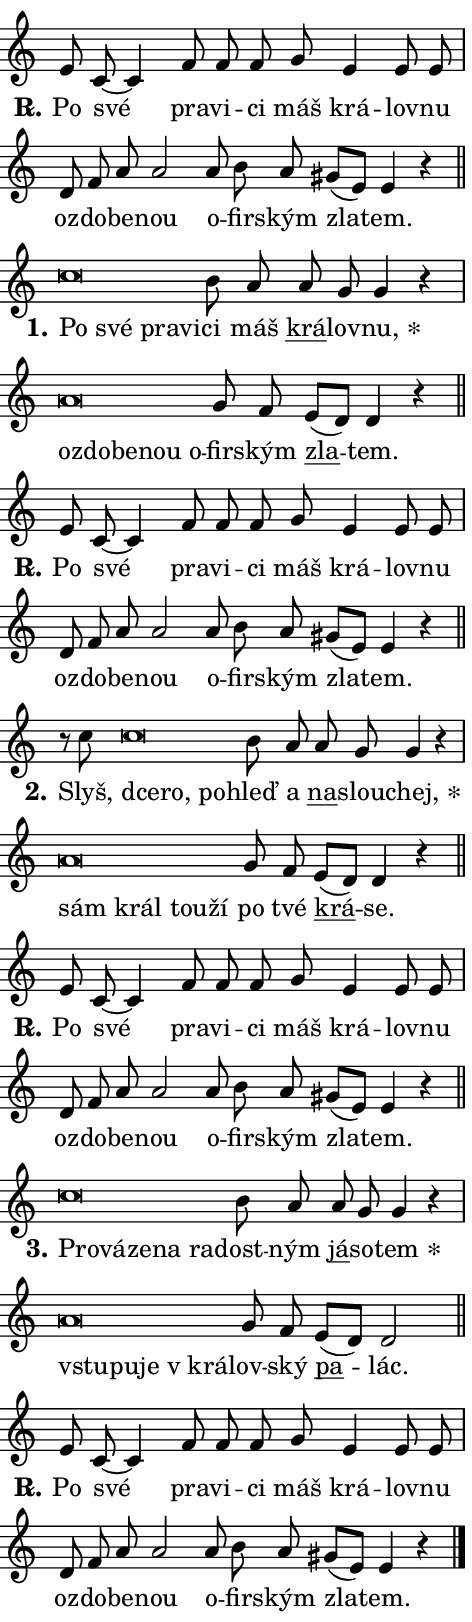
\version "2.24.0"
\header { tagline = "" }
\paper {
  indent = 0\cm
  top-margin = 0\cm
  right-margin = 0.13\cm % to fit lyric hyphens
  bottom-margin = 0\cm
  left-margin = 0\cm
  paper-width = 8\cm
  page-breaking = #ly:one-page-breaking
  system-system-spacing.basic-distance = #11
  score-system-spacing.basic-distance = #11
  ragged-last = ##f
}


%% Author: Thomas Morley
%% https://lists.gnu.org/archive/html/lilypond-user/2020-05/msg00002.html
#(define (line-position grob)
"Returns position of @var[grob} in current system:
   @code{'start}, if at first time-step
   @code{'end}, if at last time-step
   @code{'middle} otherwise
"
  (let* ((col (ly:item-get-column grob))
         (ln (ly:grob-object col 'left-neighbor))
         (rn (ly:grob-object col 'right-neighbor))
         (col-to-check-left (if (ly:grob? ln) ln col))
         (col-to-check-right (if (ly:grob? rn) rn col))
         (break-dir-left
           (and
             (ly:grob-property col-to-check-left 'non-musical #f)
             (ly:item-break-dir col-to-check-left)))
         (break-dir-right
           (and
             (ly:grob-property col-to-check-right 'non-musical #f)
             (ly:item-break-dir col-to-check-right))))
        (cond ((eqv? 1 break-dir-left) 'start)
              ((eqv? -1 break-dir-right) 'end)
              (else 'middle))))

#(define (tranparent-at-line-position vctor)
  (lambda (grob)
  "Relying on @code{line-position} select the relevant enry from @var{vctor}.
Used to determine transparency,"
    (case (line-position grob)
      ((end) (not (vector-ref vctor 0)))
      ((middle) (not (vector-ref vctor 1)))
      ((start) (not (vector-ref vctor 2))))))

noteHeadBreakVisibility =
#(define-music-function (break-visibility)(vector?)
"Makes @code{NoteHead}s transparent relying on @var{break-visibility}"
#{
  \override NoteHead.transparent =
    #(tranparent-at-line-position break-visibility)
#})

#(define delete-ledgers-for-transparent-note-heads
  (lambda (grob)
    "Reads whether a @code{NoteHead} is transparent.
If so this @code{NoteHead} is removed from @code{'note-heads} from
@var{grob}, which is supposed to be @code{LedgerLineSpanner}.
As a result ledgers are not printed for this @code{NoteHead}"
    (let* ((nhds-array (ly:grob-object grob 'note-heads))
           (nhds-list
             (if (ly:grob-array? nhds-array)
                 (ly:grob-array->list nhds-array)
                 '()))
           ;; Relies on the transparent-property being done before
           ;; Staff.LedgerLineSpanner.after-line-breaking is executed.
           ;; This is fragile ...
           (to-keep
             (remove
               (lambda (nhd)
                 (ly:grob-property nhd 'transparent #f))
               nhds-list)))
      ;; TODO find a better method to iterate over grob-arrays, similiar
      ;; to filter/remove etc for lists
      ;; For now rebuilt from scratch
      (set! (ly:grob-object grob 'note-heads)  '())
      (for-each
        (lambda (nhd)
          (ly:pointer-group-interface::add-grob grob 'note-heads nhd))
        to-keep))))

squashNotes = {
  \override NoteHead.X-extent = #'(-0.2 . 0.2)
  \override NoteHead.Y-extent = #'(-0.75 . 0)
  \override NoteHead.stencil =
    #(lambda (grob)
       (let ((pos (ly:grob-property grob 'staff-position)))
         (begin
           (if (< pos -7) (display "ERROR: Lower brevis then expected\n") (display ""))
           (if (<= pos -6) ly:text-interface::print ly:note-head::print))))
}
unSquashNotes = {
  \revert NoteHead.X-extent
  \revert NoteHead.Y-extent
  \revert NoteHead.stencil
}

hideNotes = \noteHeadBreakVisibility #begin-of-line-visible
unHideNotes = \noteHeadBreakVisibility #all-visible

% work-around for resetting accidentals
% https://lilypond.org/doc/v2.23/Documentation/notation/displaying-rhythms#unmetered-music
cadenzaMeasure = {
  \cadenzaOff
  \partial 1024 s1024
  \cadenzaOn
}

#(define-markup-command (accent layout props text) (markup?)
  "Underline accented syllable"
  (interpret-markup layout props
    #{\markup \override #'(offset . 4.3) \underline { #text }#}))

responsum = \markup \concat {
  "R" \hspace #-1.05 \path #0.1 #'((moveto 0 0.07) (lineto 0.9 0.8)) \hspace #0.05 "."
}

spaceSize = #0.6828661417322834 % exact space size for TeX Gyre Schola

\layout {
  \context {
    \Staff
    \remove "Time_signature_engraver"
    \override LedgerLineSpanner.after-line-breaking = #delete-ledgers-for-transparent-note-heads
  }
  \context {
    \Lyrics {
      \override LyricSpace.minimum-distance = \spaceSize
      \override LyricText.font-name = #"TeX Gyre Schola"
      \override LyricText.font-size = 1
      \override StanzaNumber.font-name = #"TeX Gyre Schola Bold"
      \override StanzaNumber.font-size = 1
    }
  }
  \context {
    \Score 
    \override NoteHead.text =
      #(lambda (grob) 
        (let ((pos (ly:grob-property grob 'staff-position)))
          #{\markup {
            \combine
              \halign #-0.55 \raise #(if (= pos -6) 0 0.5) \override #'(thickness . 2) \draw-line #'(3.2 . 0)
              \musicglyph "noteheads.sM1"
          }#}))
  }
}

% magnetic-lyrics.ily
%
%   written by
%     Jean Abou Samra <jean@abou-samra.fr>
%     Werner Lemberg <wl@gnu.org>
%
%   adapted by
%     Jiri Hon <jiri.hon@gmail.com>
%
% Version 2022-Apr-15

% https://www.mail-archive.com/lilypond-user@gnu.org/msg149350.html

#(define (Left_hyphen_pointer_engraver context)
   "Collect syllable-hyphen-syllable occurrences in lyrics and store
them in properties.  This engraver only looks to the left.  For
example, if the lyrics input is @code{foo -- bar}, it does the
following.

@itemize @bullet
@item
Set the @code{text} property of the @code{LyricHyphen} grob between
@q{foo} and @q{bar} to @code{foo}.

@item
Set the @code{left-hyphen} property of the @code{LyricText} grob with
text @q{foo} to the @code{LyricHyphen} grob between @q{foo} and
@q{bar}.
@end itemize

Use this auxiliary engraver in combination with the
@code{lyric-@/text::@/apply-@/magnetic-@/offset!} hook."
   (let ((hyphen #f)
         (text #f))
     (make-engraver
      (acknowledgers
       ((lyric-syllable-interface engraver grob source-engraver)
        (set! text grob)))
      (end-acknowledgers
       ((lyric-hyphen-interface engraver grob source-engraver)
        ;(when (not (grob::has-interface grob 'lyric-space-interface))
          (set! hyphen grob)));)
      ((stop-translation-timestep engraver)
       (when (and text hyphen)
         (ly:grob-set-object! text 'left-hyphen hyphen))
       (set! text #f)
       (set! hyphen #f)))))

#(define (lyric-text::apply-magnetic-offset! grob)
   "If the space between two syllables is less than the value in
property @code{LyricText@/.details@/.squash-threshold}, move the right
syllable to the left so that it gets concatenated with the left
syllable.

Use this function as a hook for
@code{LyricText@/.after-@/line-@/breaking} if the
@code{Left_@/hyphen_@/pointer_@/engraver} is active."
   (let ((hyphen (ly:grob-object grob 'left-hyphen #f)))
     (when hyphen
       (let ((left-text (ly:spanner-bound hyphen LEFT)))
         (when (grob::has-interface left-text 'lyric-syllable-interface)
           (let* ((common (ly:grob-common-refpoint grob left-text X))
                  (this-x-ext (ly:grob-extent grob common X))
                  (left-x-ext
                   (begin
                     ;; Trigger magnetism for left-text.
                     (ly:grob-property left-text 'after-line-breaking)
                     (ly:grob-extent left-text common X)))
                  ;; `delta` is the gap width between two syllables.
                  (delta (- (interval-start this-x-ext)
                            (interval-end left-x-ext)))
                  (details (ly:grob-property grob 'details))
                  (threshold (assoc-get 'squash-threshold details 0.2)))
             (when (< delta threshold)
               (let* (;; We have to manipulate the input text so that
                      ;; ligatures crossing syllable boundaries are not
                      ;; disabled.  For languages based on the Latin
                      ;; script this is essentially a beautification.
                      ;; However, for non-Western scripts it can be a
                      ;; necessity.
                      (lt (ly:grob-property left-text 'text))
                      (rt (ly:grob-property grob 'text))
                      (is-space (grob::has-interface hyphen 'lyric-space-interface))
                      (space (if is-space " " ""))
                      (extra-delta (if is-space spaceSize 0))
                      ;; Append new syllable.
                      (ltrt-space (if (and (string? lt) (string? rt))
                                (string-append lt space rt)
                                (make-concat-markup (list lt space rt))))
                      ;; Right-align `ltrt` to the right side.
                      (ltrt-space-markup (grob-interpret-markup
                               grob
                               (make-translate-markup
                                (cons (interval-length this-x-ext) 0)
                                (make-right-align-markup ltrt-space)))))
                 (begin
                   ;; Don't print `left-text`.
                   (ly:grob-set-property! left-text 'stencil #f)
                   ;; Set text and stencil (which holds all collected
                   ;; syllables so far) and shift it to the left.
                   (ly:grob-set-property! grob 'text ltrt-space)
                   (ly:grob-set-property! grob 'stencil ltrt-space-markup)
                   (ly:grob-translate-axis! grob (- (- delta extra-delta)) X))))))))))


#(define (lyric-hyphen::displace-bounds-first grob)
   ;; Make very sure this callback isn't triggered too early.
   (let ((left (ly:spanner-bound grob LEFT))
         (right (ly:spanner-bound grob RIGHT)))
     (ly:grob-property left 'after-line-breaking)
     (ly:grob-property right 'after-line-breaking)
     (ly:lyric-hyphen::print grob)))

squashThreshold = #0.4

\layout {
  \context {
    \Lyrics
    \consists #Left_hyphen_pointer_engraver
    \override LyricText.after-line-breaking =
      #lyric-text::apply-magnetic-offset!
    \override LyricHyphen.stencil = #lyric-hyphen::displace-bounds-first
    \override LyricText.details.squash-threshold = \squashThreshold
    \override LyricHyphen.minimum-distance = 0
    \override LyricHyphen.minimum-length = \squashThreshold
  }
}

squashText = \override LyricText.details.squash-threshold = 9999
unSquashText = \override LyricText.details.squash-threshold = \squashThreshold

leftText = \override LyricText.self-alignment-X = #LEFT
unLeftText = \revert LyricText.self-alignment-X

starOffset = #(lambda (grob) 
                (let ((x_offset (ly:self-alignment-interface::aligned-on-x-parent grob)))
                  (if (= x_offset 0) 0 (+ x_offset 1.2))))

star = #(define-music-function (syllable)(string?)
"Append star separator at the end of a syllable"
#{
  \once \override LyricText.X-offset = #starOffset
  \lyricmode { \markup {
    #syllable
    \override #'((font-name . "TeX Gyre Schola Bold")) \hspace #0.2 \lower #0.65 \larger "*"
  } }
#})

starAccent = #(define-music-function (syllable)(string?)
"Append star separator at the end of a syllable and make accent"
#{
  \once \override LyricText.X-offset = #starOffset
  \lyricmode { \markup {
    \accent #syllable
    \override #'((font-name . "TeX Gyre Schola Bold")) \hspace #0.2 \lower #0.65 \larger "*"
  } }
#})

breath = #(define-music-function (syllable)(string?)
"Append breathing indicator at the end of a syllable"
#{
  \lyricmode { \markup { #syllable "+" } }
#})

optionalBreath = #(define-music-function (syllable)(string?)
"Append optional breathing indicator at the end of a syllable"
#{
  \lyricmode { \markup { #syllable "(+)" } }
#})


\score {
    <<
        \new Voice = "melody" { \cadenzaOn \key c \major \relative { e'8 c~ c4 f8 f f g \bar "" e4 e8 e \cadenzaMeasure \bar "|" d f a a2 \bar "" a8 b a gis[( e)] e4 r \cadenzaMeasure \bar "||" \break } }
        \new Lyrics \lyricsto "melody" { \lyricmode { \set stanza = \responsum
Po své pra -- vi -- ci máš krá -- lov -- nu oz -- do -- be -- nou o -- fir -- ským zla -- tem. } }
    >>
    \layout {}
}

\score {
    <<
        \new Voice = "melody" { \cadenzaOn \key c \major \relative { \squashNotes c''\breve*1/16 \hideNotes \breve*1/16 \bar "" \breve*1/16 \breve*1/16 \bar "" \unHideNotes \unSquashNotes b8 a \bar "" a g g4 r \cadenzaMeasure \bar "|" \squashNotes a\breve*1/16 \hideNotes \breve*1/16 \bar "" \breve*1/16 \bar "" \breve*1/16 \breve*1/16 \bar "" \unHideNotes \unSquashNotes g8 f \bar "" e[( d)] d4 r \cadenzaMeasure \bar "||" \break } }
        \new Lyrics \lyricsto "melody" { \lyricmode { \set stanza = "1."
\leftText Po \squashText své pra -- vi -- \unLeftText \unSquashText ci máš \markup \accent krá -- lov -- \star nu, \leftText oz -- \squashText do -- be -- nou o -- \unLeftText \unSquashText fir -- ským \markup \accent zla -- tem. } }
    >>
    \layout {}
}

\score {
    <<
        \new Voice = "melody" { \cadenzaOn \key c \major \relative { e'8 c~ c4 f8 f f g \bar "" e4 e8 e \cadenzaMeasure \bar "|" d f a a2 \bar "" a8 b a gis[( e)] e4 r \cadenzaMeasure \bar "||" \break } }
        \new Lyrics \lyricsto "melody" { \lyricmode { \set stanza = \responsum
Po své pra -- vi -- ci máš krá -- lov -- nu oz -- do -- be -- nou o -- fir -- ským zla -- tem. } }
    >>
    \layout {}
}

\score {
    <<
        \new Voice = "melody" { \cadenzaOn \key c \major \relative { r8 c''8 \squashNotes c\breve*1/16 \hideNotes \breve*1/16 \breve*1/16 \bar "" \unHideNotes \unSquashNotes b8 a \bar "" a g g4 r \cadenzaMeasure \bar "|" \squashNotes a\breve*1/16 \hideNotes \breve*1/16 \bar "" \breve*1/16 \breve*1/16 \bar "" \unHideNotes \unSquashNotes g8 f \bar "" e[( d)] d4 r \cadenzaMeasure \bar "||" \break } }
        \new Lyrics \lyricsto "melody" { \lyricmode { \set stanza = "2."
Slyš, \leftText dce -- \squashText ro, po -- \unLeftText \unSquashText hleď a \markup \accent na -- slou -- \star chej, \leftText sám \squashText král tou -- ží \unLeftText \unSquashText po tvé \markup \accent krá -- se. } }
    >>
    \layout {}
}

\score {
    <<
        \new Voice = "melody" { \cadenzaOn \key c \major \relative { e'8 c~ c4 f8 f f g \bar "" e4 e8 e \cadenzaMeasure \bar "|" d f a a2 \bar "" a8 b a gis[( e)] e4 r \cadenzaMeasure \bar "||" \break } }
        \new Lyrics \lyricsto "melody" { \lyricmode { \set stanza = \responsum
Po své pra -- vi -- ci máš krá -- lov -- nu oz -- do -- be -- nou o -- fir -- ským zla -- tem. } }
    >>
    \layout {}
}

\score {
    <<
        \new Voice = "melody" { \cadenzaOn \key c \major \relative { \squashNotes c''\breve*1/16 \hideNotes \breve*1/16 \bar "" \breve*1/16 \bar "" \breve*1/16 \breve*1/16 \bar "" \unHideNotes \unSquashNotes b8 a \bar "" a g g4 r \cadenzaMeasure \bar "|" \squashNotes a\breve*1/16 \hideNotes \breve*1/16 \bar "" \breve*1/16 \breve*1/16 \bar "" \unHideNotes \unSquashNotes g8 f \bar "" e[( d)] d2 \cadenzaMeasure \bar "||" \break } }
        \new Lyrics \lyricsto "melody" { \lyricmode { \set stanza = "3."
\leftText Pro -- \squashText vá -- ze -- na ra -- \unLeftText \unSquashText dost -- ným \markup \accent já -- so -- \star tem \leftText vstu -- \squashText pu -- je "v krá" -- \unLeftText \unSquashText lov -- ský \markup \accent pa -- lác. } }
    >>
    \layout {}
}

\score {
    <<
        \new Voice = "melody" { \cadenzaOn \key c \major \relative { e'8 c~ c4 f8 f f g \bar "" e4 e8 e \cadenzaMeasure \bar "|" d f a a2 \bar "" a8 b a gis[( e)] e4 r \cadenzaMeasure \bar "||" \break } \bar "|." }
        \new Lyrics \lyricsto "melody" { \lyricmode { \set stanza = \responsum
Po své pra -- vi -- ci máš krá -- lov -- nu oz -- do -- be -- nou o -- fir -- ským zla -- tem. } }
    >>
    \layout {}
}
